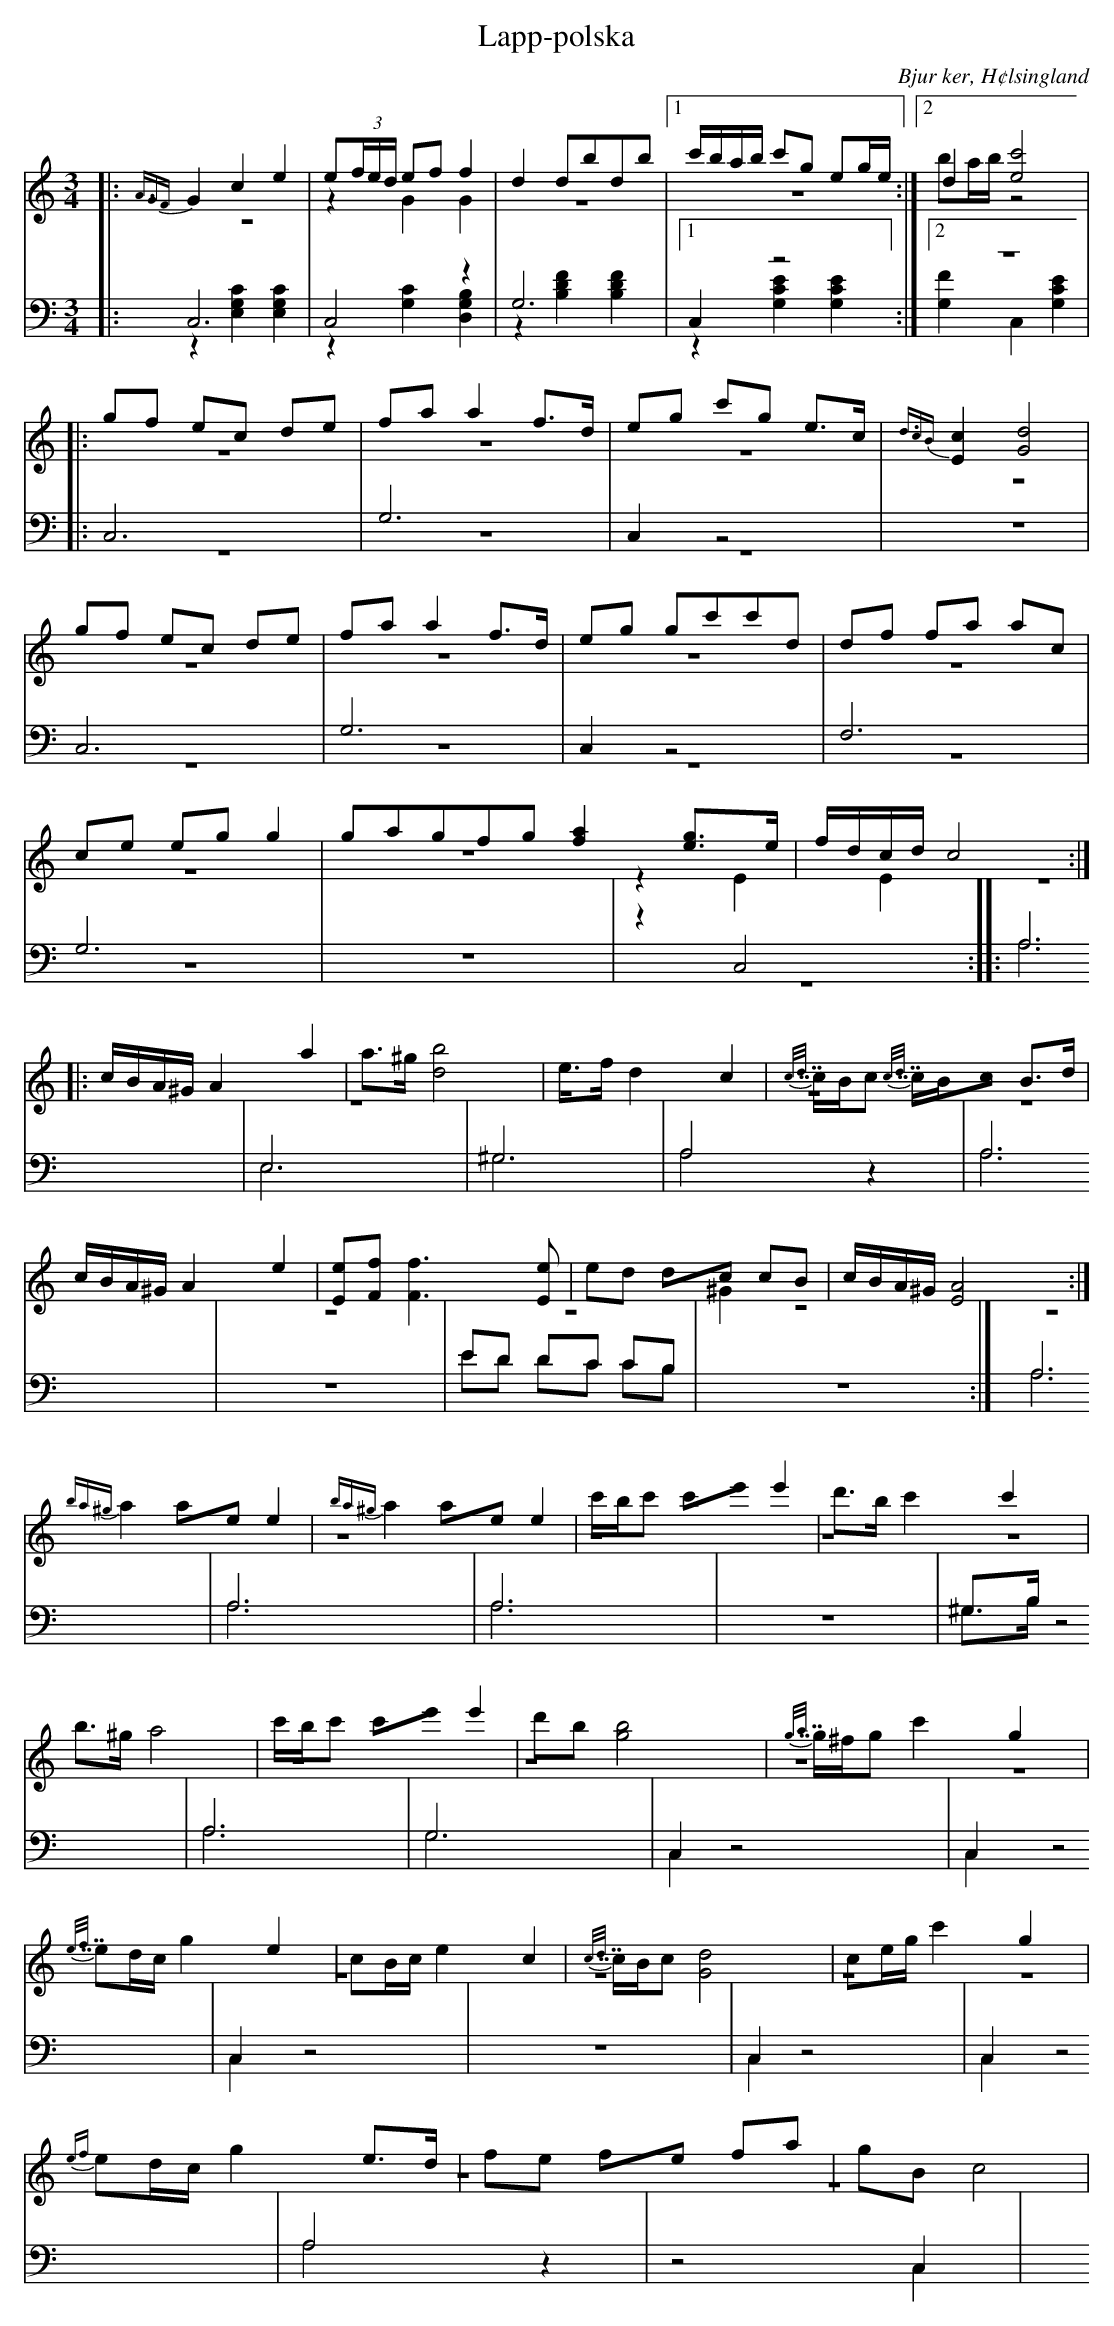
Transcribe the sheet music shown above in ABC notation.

X:1
T: Lapp-polska
O: Bjur ker, H¢lsingland
M: 3/4
L: 1/8
K: C
V:1
V:2 merge
V:3
V:4 merge
V:1
|:{A3/2GF}G2 c2 e2|e(3f/e/d/ ef f2|d2 dbdb|1 c'/b/a/b/ c'g eg/e/:|2 d2 [e4c'4]|
|:gf ec de|fa a2 f>d|eg c'g e>c|{d3/2cB}[c2E2] [G4d4]|
gf ec de|fa a2 f>d|eg gc'c'd|df fa ac|
ce eg g2|g2/5a2/5g2/5f2/5g2/5 [f2a2] [eg]>e|f/d/c/d/  c4:|
|:c/B/A/^G/ A2 a2|a>^g [d4b4]|e>f d2 c2|{c7/8d7/8}c/B/c {c7/8d7/8}c/B/c B>d|
c/B/A/^G/ A2 e2|[Ee][Ff] [F3f3] [Ee] |ed dc cB|c/B/A/^G/ [E4A4]:|
{ba^g}a2 ae e2|{ba^g}a2 ae e2|c'/b/c' c'e' e'2  |d'>b c'2 c'2|
 b>^g a4|c'/b/c' c'e' e'2|d'b [g4b4]|{g7/8a7/8}g/^f/g c'2 g2|
{e7/8f7/8}ed/c/ g2 e2|cB/c/ e2 c2|{c7/8d7/8}c/B/c [G4d4]|ce/g/ c'2 g2|
{ef}ed/c/ g2 e>d|fe fe fa|gB c4|
V:2
|:z6|z2 G2 G2|z6|1 z6:|2 ba/b/ z4|
|:z6|z6|z6|z6|
 z6|z6|z6|z6|
z6|z6|z2 E2 E2:|
|:z6|z6|z6|z6|
 z6|z6|z6|^G2 z4:|
|z6|z6|z6|z6|
 z6|z6|z6|z6|
z6|z6|z6|z6|
z6|z6|z6|
V:3  clef=bass
|:C,6|C,4 z2|G,6|1 C,2 z4:|2 z6|
|:C,6|G,6|C,2 z4|z6|
C,6|G,6|C,2 z4|F,6|
G,6|z6|z2 C,4:|
|:A,6|E,6|^G,6|A,4 z2|
A,6|z6|ED DC CB,|z6:|
A,6|A,6|A,6|z6|
 ^G,>B, z4|A,6|G,6|C,2 z4|
C,2 z4|C,2 z4|z6|C,2 z4|
C,2 z4|A,4 z2|z4 C,2|
V:4  clef=bass
|:z2 [E,2G,2C2] [E,2G,2C2]|z2 [G,2C2] [D,2G,2B,2]|z2 [B,2D2F2] [B,2D2F2]|1 z2 [G,2C2E2] [G,2C2E2]:|2 [G,2F2] C,2 [G,2C2E2]|
|:z6|z6|z6|z6|
z6|z6|z6|z6|
z6|z6|z6:|
|:A,6|E,6|^G,6|A,4 z2|
A,6|z6|ED DC CB,|z6:|
A,6|A,6|A,6|z6|
 ^G,>B, z4|A,6|G,6|C,2 z4|
C,2 z4|C,2 z4|z6|C,2 z4|
C,2 z4|A,4 z2|z4 C,2|
